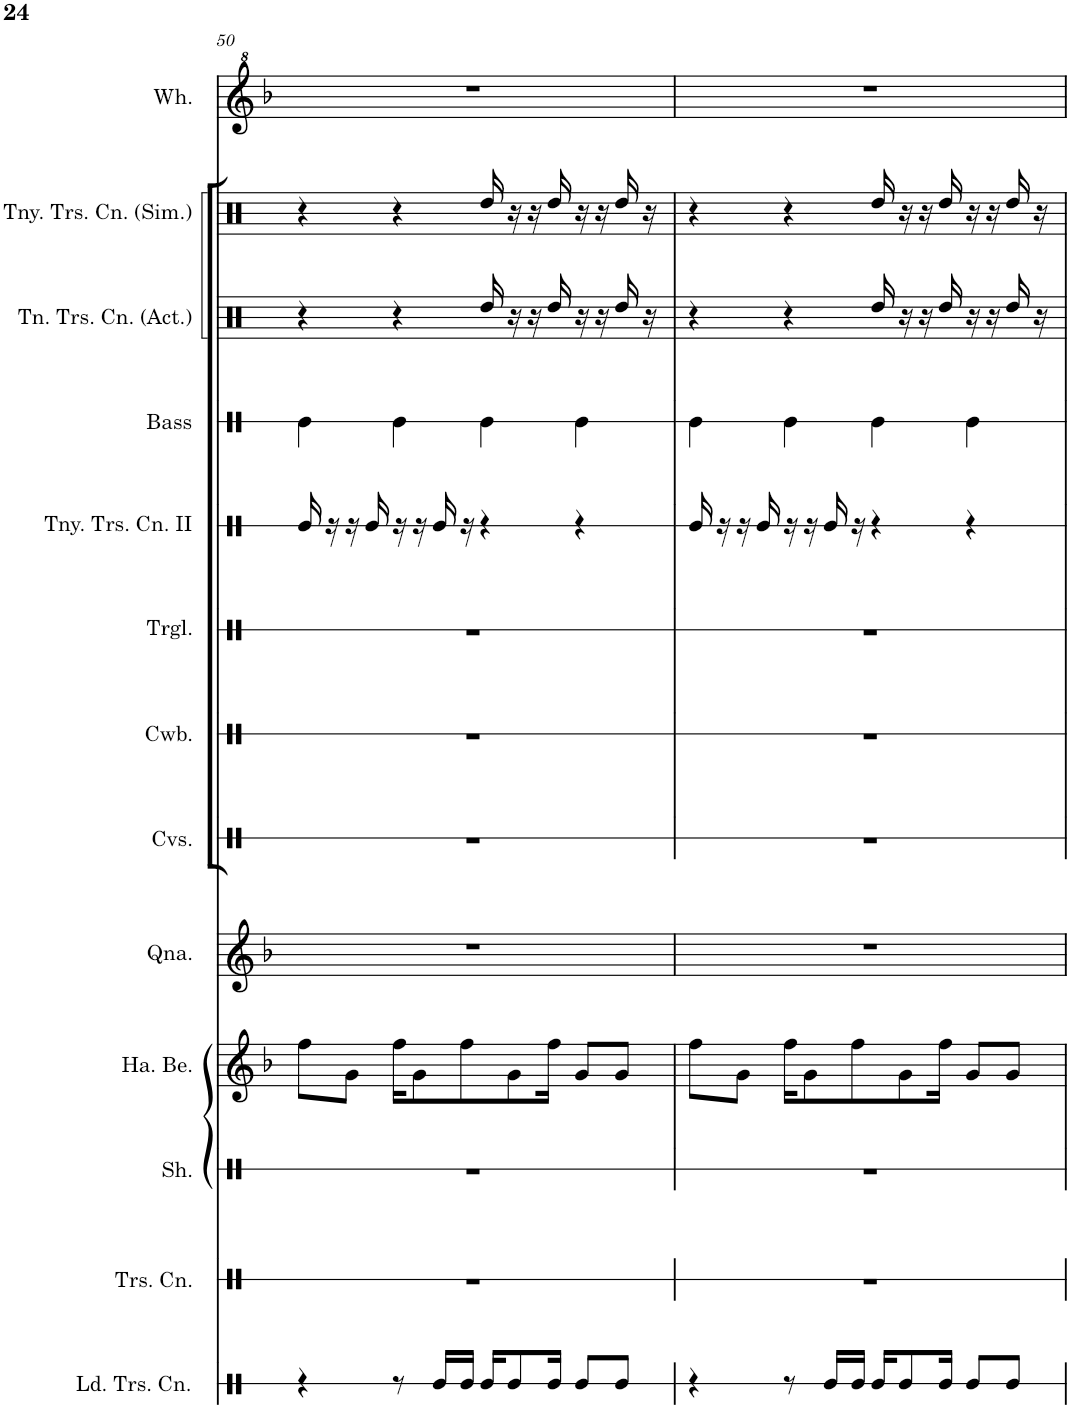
**kern	**kern	**kern	**kern	**kern	**kern	**kern	**kern	**kern	**kern	**kern	**kern	**kern
*part13	*part12	*part11	*part10	*part9	*part8	*part7	*part6	*part5	*part4	*part3	*part2	*part1
*staff13	*staff12	*staff11	*staff10	*staff9	*staff8	*staff7	*staff6	*staff5	*staff4	*staff3	*staff2	*staff1
*I"Lidded Trash Can	*I"Trash Can	*I"Shaker	*I"Hand Bells	*I"Quinoa	*I"Claves	*I"Cowbell	*I"Triangle	*I"Tiny Trash Can II	*I"Bass Drum	*I"Tiny Trash Can (Actual)	*I"Tiny Trash Can (Simplified)	*I"Whistle
*I'Ld. Trs. Cn.	*I'Trs. Cn.	*I'Sh.	*I'Ha. Be.	*I'Qna.	*I'Cvs.	*I'Cwb.	*I'Trgl.	*I'Tny. Trs. Cn. II	*I'Bass	*I'Tn. Trs. Cn. (Act.)	*I'Tny. Trs. Cn. (Sim.)	*I'Wh.
!!LO:PB:g=z
*clefX	*clefX	*clefX	*clefG2	*clefG2	*clefX	*clefX	*clefX	*clefX	*clefX	*clefX	*clefX	*clefG^2
*k[]	*k[]	*k[]	*k[b-]	*k[b-]	*k[]	*k[]	*k[]	*k[]	*k[]	*k[]	*k[]	*k[b-]
*M4/4	*M4/4	*M4/4	*M4/4	*M4/4	*M4/4	*M4/4	*M4/4	*M4/4	*M4/4	*M4/4	*M4/4	*M4/4
=50	=50	=50	=50	=50	=50	=50	=50	=50	=50	=50	=50	=50
4r	1r	1r	8ff\L	1r	1r	1r	1r	16Re/	4Re\	4r	4r	1r
.	.	.	.	.	.	.	.	16r	.	.	.	.
.	.	.	8g\J	.	.	.	.	16r	.	.	.	.
.	.	.	.	.	.	.	.	16Re/	.	.	.	.
8r	.	.	16ff\KL	.	.	.	.	16r	4Re\	4r	4r	.
.	.	.	8g\	.	.	.	.	16r	.	.	.	.
16Re/LL	.	.	.	.	.	.	.	16Re/	.	.	.	.
16Re/JJ	.	.	8ff\	.	.	.	.	16r	.	.	.	.
16Re/KL	.	.	.	.	.	.	.	4r	4Re\	16Rdd/	16Rdd/	.
8Re/	.	.	8g\	.	.	.	.	.	.	16r	16r	.
.	.	.	.	.	.	.	.	.	.	16r	16r	.
16Re/Jk	.	.	16ff\Jk	.	.	.	.	.	.	16Rdd/	16Rdd/	.
8Re/L	.	.	8g/L	.	.	.	.	4r	4Re\	16r	16r	.
.	.	.	.	.	.	.	.	.	.	16r	16r	.
8Re/J	.	.	8g/J	.	.	.	.	.	.	16Rdd/	16Rdd/	.
.	.	.	.	.	.	.	.	.	.	16r	16r	.
=51	=51	=51	=51	=51	=51	=51	=51	=51	=51	=51	=51	=51
4r	1r	1r	8ff\L	1r	1r	1r	1r	16Re/	4Re\	4r	4r	1r
.	.	.	.	.	.	.	.	16r	.	.	.	.
.	.	.	8g\J	.	.	.	.	16r	.	.	.	.
.	.	.	.	.	.	.	.	16Re/	.	.	.	.
8r	.	.	16ff\KL	.	.	.	.	16r	4Re\	4r	4r	.
.	.	.	8g\	.	.	.	.	16r	.	.	.	.
16Re/LL	.	.	.	.	.	.	.	16Re/	.	.	.	.
16Re/JJ	.	.	8ff\	.	.	.	.	16r	.	.	.	.
16Re/KL	.	.	.	.	.	.	.	4r	4Re\	16Rdd/	16Rdd/	.
8Re/	.	.	8g\	.	.	.	.	.	.	16r	16r	.
.	.	.	.	.	.	.	.	.	.	16r	16r	.
16Re/Jk	.	.	16ff\Jk	.	.	.	.	.	.	16Rdd/	16Rdd/	.
8Re/L	.	.	8g/L	.	.	.	.	4r	4Re\	16r	16r	.
.	.	.	.	.	.	.	.	.	.	16r	16r	.
8Re/J	.	.	8g/J	.	.	.	.	.	.	16Rdd/	16Rdd/	.
.	.	.	.	.	.	.	.	.	.	16r	16r	.
=	=	=	=	=	=	=	=	=	=	=	=	=
*-	*-	*-	*-	*-	*-	*-	*-	*-	*-	*-	*-	*-
